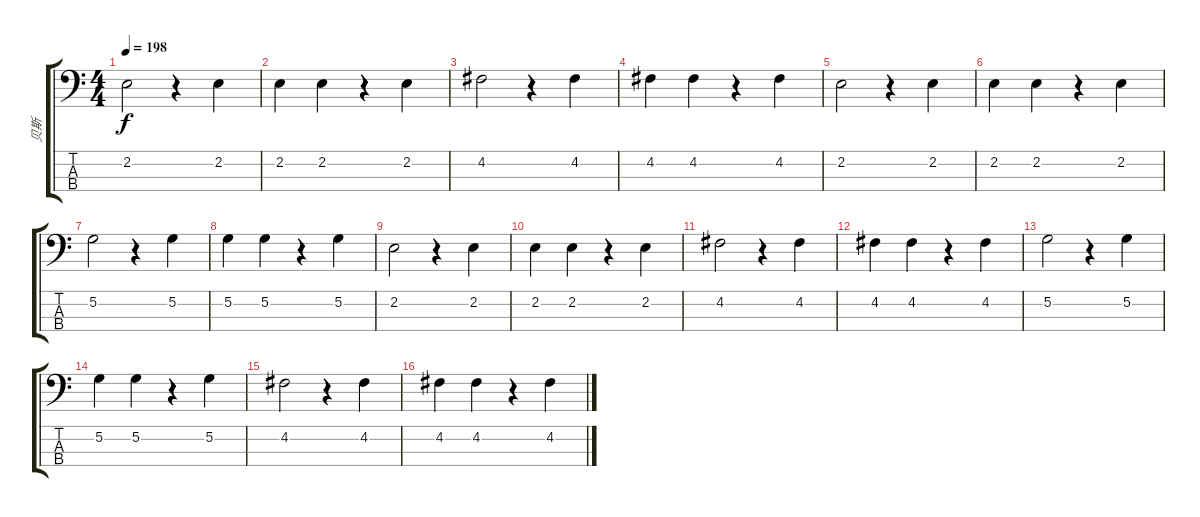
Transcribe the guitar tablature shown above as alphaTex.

\track ("贝斯" "贝斯") {instrument electricbassfinger}
\staff {score tabs}
\tuning (G2 D2 A1 E1) {hide}
\ts (4 4)
\tempo 198
\clef f4
\ks c
2.2.2{dy f} r.4 2.2.4 |
2.2.4 2.2.4 r.4 2.2.4 |
4.2.2 r.4 4.2.4 |
4.2.4 4.2.4 r.4 4.2.4 |
2.2.2 r.4 2.2.4 |
2.2.4 2.2.4 r.4 2.2.4 |
5.2.2 r.4 5.2.4 |
5.2.4 5.2.4 r.4 5.2.4 |
2.2.2 r.4 2.2.4 |
2.2.4 2.2.4 r.4 2.2.4 |
4.2.2 r.4 4.2.4 |
4.2.4 4.2.4 r.4 4.2.4 |
5.2.2 r.4 5.2.4 |
5.2.4 5.2.4 r.4 5.2.4 |
4.2.2 r.4 4.2.4 |
4.2.4 4.2.4 r.4 4.2.4
